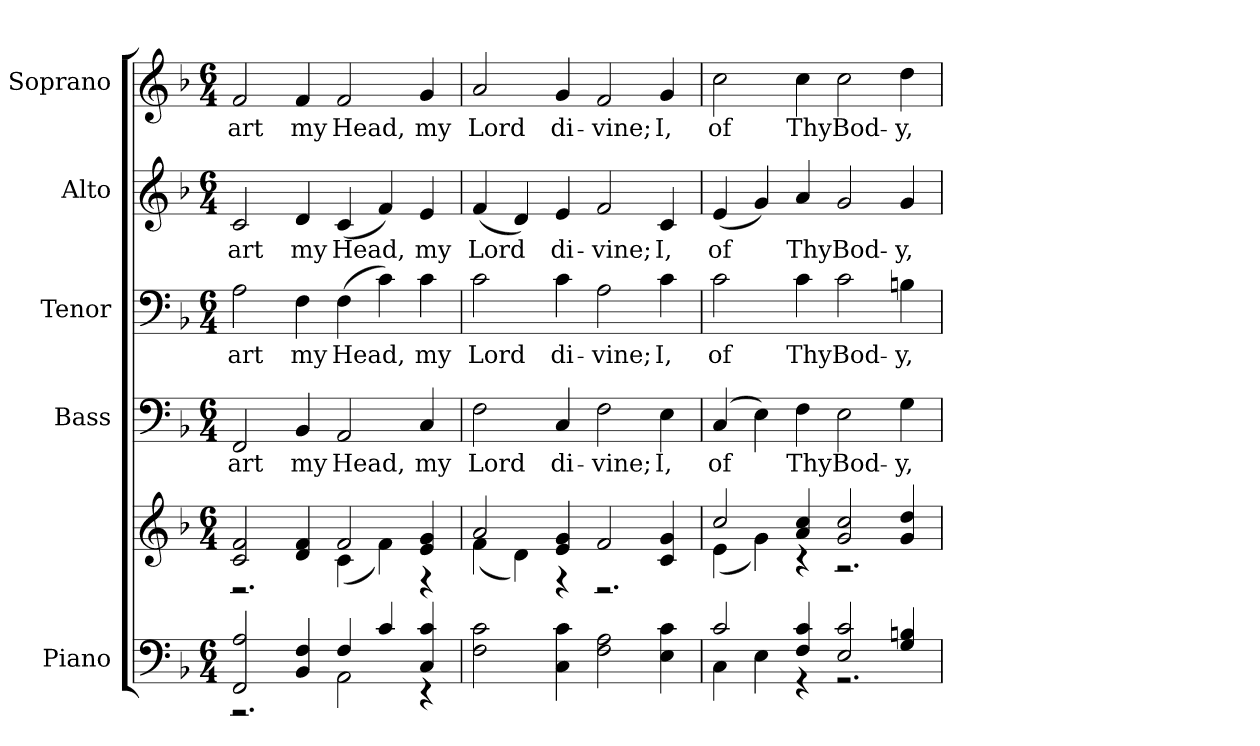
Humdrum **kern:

**kern	**kern	**kern	**text	**kern	**text	**kern	**text	**kern	**text
*part5	*part5	*part4	*part4	*part3	*part3	*part2	*part2	*part1	*part1
*staff6	*staff5	*staff4	*staff4	*staff3	*staff3	*staff2	*staff2	*staff1	*staff1
*I"Piano	*	*I"Bass	*	*I"Tenor	*	*I"Alto	*	*I"Soprano	*
*I'Pno.	*	*I'B.	*	*I'T.	*	*I'A.	*	*I'S.	*
*clefF4	*clefG2	*clefF4	*	*clefF4	*	*clefG2	*	*clefG2	*
*k[b-]	*k[b-]	*k[b-]	*	*k[b-]	*	*k[b-]	*	*k[b-]	*
*F:	*F:	*F:	*	*F:	*	*F:	*	*F:	*
*M6/4	*M6/4	*M6/4	*	*M6/4	*	*M6/4	*	*M6/4	*
=1	=1	=1	=1	=1	=1	=1	=1	=1	=1
*^	*^	*	*	*	*	*	*	*	*
!	!	!	!	!	!LO:LY:b:color=#000000	!	!	!	!	!	!
!	!	!	!	!	!	!	!LO:LY:b:color=#000000	!	!	!	!
!	!	!	!	!	!	!	!	!	!LO:LY:b:color=#000000	!	!
!	!	!	!	!	!	!	!	!	!	!	!LO:LY:b:color=#000000
2FFi/ 2Ai	2.r	2ci/ 2fi	2.r	2FFi/	art	2Ai\	art	2ci/	art	2fi/	art
!	!	!	!	!	!LO:LY:b:color=#000000	!	!	!	!	!	!
!	!	!	!	!	!	!	!LO:LY:b:color=#000000	!	!	!	!
!	!	!	!	!	!	!	!	!	!LO:LY:b:color=#000000	!	!
!	!	!	!	!	!	!	!	!	!	!	!LO:LY:b:color=#000000
4BB-i/ 4Fi	.	4di/ 4fi	.	4BB-i/	my	4Fi\	my	4di/	my	4fi/	my
!	!	!	!	!	!LO:LY:b:color=#000000	!	!	!	!	!	!
!	!	!	!	!	!	!	!LO:LY:b:color=#000000	!	!	!	!
!	!	!	!	!	!	!	!	!	!LO:LY:b:color=#000000	!	!
!	!	!	!	!	!	!	!	!	!	!	!LO:LY:b:color=#000000
4Fi/	2AAi\	2fi/	(4ci\	2AAi/	Head,	(4Fi\	Head,	(4ci/	Head,	2fi/	Head,
4ci/	.	.	4fi\)	.	.	4ci\)	.	4fi/)	.	.	.
!	!	!	!	!	!LO:LY:b:color=#000000	!	!	!	!	!	!
!	!	!	!	!	!	!	!LO:LY:b:color=#000000	!	!	!	!
!	!	!	!	!	!	!	!	!	!LO:LY:b:color=#000000	!	!
!	!	!	!	!	!	!	!	!	!	!	!LO:LY:b:color=#000000
4Ci/ 4ci	4r	4ei/ 4gi	4r	4Ci/	my	4ci\	my	4ei/	my	4gi/	my
*v	*v	*	*	*	*	*	*	*	*	*	*
=2	=2	=2	=2	=2	=2	=2	=2	=2	=2	=2
*^	*	*	*	*	*	*	*	*	*	*
!	!	!	!	!	!LO:LY:b:color=#000000	!	!	!	!	!	!
*v	*v	*	*	*	*	*	*	*	*	*	*
*^	*	*	*	*	*	*	*	*	*	*
!	!	!	!	!	!	!	!LO:LY:b:color=#000000	!	!	!	!
*v	*v	*	*	*	*	*	*	*	*	*	*
*^	*	*	*	*	*	*	*	*	*	*
!	!	!	!	!	!	!	!	!	!LO:LY:b:color=#000000	!	!
*v	*v	*	*	*	*	*	*	*	*	*	*
*^	*	*	*	*	*	*	*	*	*	*
!	!	!	!	!	!	!	!	!	!	!	!LO:LY:b:color=#000000
*v	*v	*	*	*	*	*	*	*	*	*	*
2Fi\ 2ci	2ai/	(4fi\	2Fi\	Lord	2ci\	Lord	(4fi/	Lord	2ai/	Lord
.	.	4di\)	.	.	.	.	4di/)	.	.	.
!	!	!	!	!LO:LY:b:color=#000000	!	!	!	!	!	!
!	!	!	!	!	!	!LO:LY:b:color=#000000	!	!	!	!
!	!	!	!	!	!	!	!	!LO:LY:b:color=#000000	!	!
!	!	!	!	!	!	!	!	!	!	!LO:LY:b:color=#000000
4Ci\ 4ci	4ei/ 4gi	4r	4Ci/	di-	4ci\	di-	4ei/	di-	4gi/	di-
!	!	!	!	!LO:LY:b:color=#000000	!	!	!	!	!	!
!	!	!	!	!	!	!LO:LY:b:color=#000000	!	!	!	!
!	!	!	!	!	!	!	!	!LO:LY:b:color=#000000	!	!
!	!	!	!	!	!	!	!	!	!	!LO:LY:b:color=#000000
2Fi\ 2Ai	2fi/	2.r	2Fi\	-vine;	2Ai\	-vine;	2fi/	-vine;	2fi/	-vine;
!	!	!	!	!LO:LY:b:color=#000000	!	!	!	!	!	!
!	!	!	!	!	!	!LO:LY:b:color=#000000	!	!	!	!
!	!	!	!	!	!	!	!	!LO:LY:b:color=#000000	!	!
!	!	!	!	!	!	!	!	!	!	!LO:LY:b:color=#000000
4Ei\ 4ci	4ci/ 4gi	.	4Ei\	I,	4ci\	I,	4ci/	I,	4gi/	I,
!!LO:LB:g=z
=3	=3	=3	=3	=3	=3	=3	=3	=3	=3	=3
*^	*	*	*	*	*	*	*	*	*	*
!	!	!	!	!	!LO:LY:b:color=#000000	!	!	!	!	!	!
!	!	!	!	!	!	!	!LO:LY:b:color=#000000	!	!	!	!
!	!	!	!	!	!	!	!	!	!LO:LY:b:color=#000000	!	!
!	!	!	!	!	!	!	!	!	!	!	!LO:LY:b:color=#000000
2ci/	4Ci\	2cci/	(4ei\	(4Ci/	of	2ci\	of	(4ei/	of	2cci\	of
.	4Ei\	.	4gi\)	4Ei\)	.	.	.	4gi/)	.	.	.
!	!	!	!	!	!LO:LY:b:color=#000000	!	!	!	!	!	!
!	!	!	!	!	!	!	!LO:LY:b:color=#000000	!	!	!	!
!	!	!	!	!	!	!	!	!	!LO:LY:b:color=#000000	!	!
!	!	!	!	!	!	!	!	!	!	!	!LO:LY:b:color=#000000
4Fi/ 4ci	4r	4ai/ 4cci	4r	4Fi\	Thy	4ci\	Thy	4ai/	Thy	4cci\	Thy
!	!	!	!	!	!LO:LY:b:color=#000000	!	!	!	!	!	!
!	!	!	!	!	!	!	!LO:LY:b:color=#000000	!	!	!	!
!	!	!	!	!	!	!	!	!	!LO:LY:b:color=#000000	!	!
!	!	!	!	!	!	!	!	!	!	!	!LO:LY:b:color=#000000
2Ei/ 2ci	2.r	2gi/ 2cci	2.r	2Ei\	Bod-	2ci\	Bod-	2gi/	Bod-	2cci\	Bod-
!	!	!	!	!	!LO:LY:b:color=#000000	!	!	!	!	!	!
!	!	!	!	!	!	!	!LO:LY:b:color=#000000	!	!	!	!
!	!	!	!	!	!	!	!	!	!LO:LY:b:color=#000000	!	!
!	!	!	!	!	!	!	!	!	!	!	!LO:LY:b:color=#000000
4Gi/ 4Bni	.	4gi/ 4ddi	.	4Gi\	-y,	4Bni\	-y,	4gi/	-y,	4ddi\	-y,
*v	*v	*	*	*	*	*	*	*	*	*	*
*	*v	*v	*	*	*	*	*	*	*	*
=	=	=	=	=	=	=	=	=	=
*-	*-	*-	*-	*-	*-	*-	*-	*-	*-
